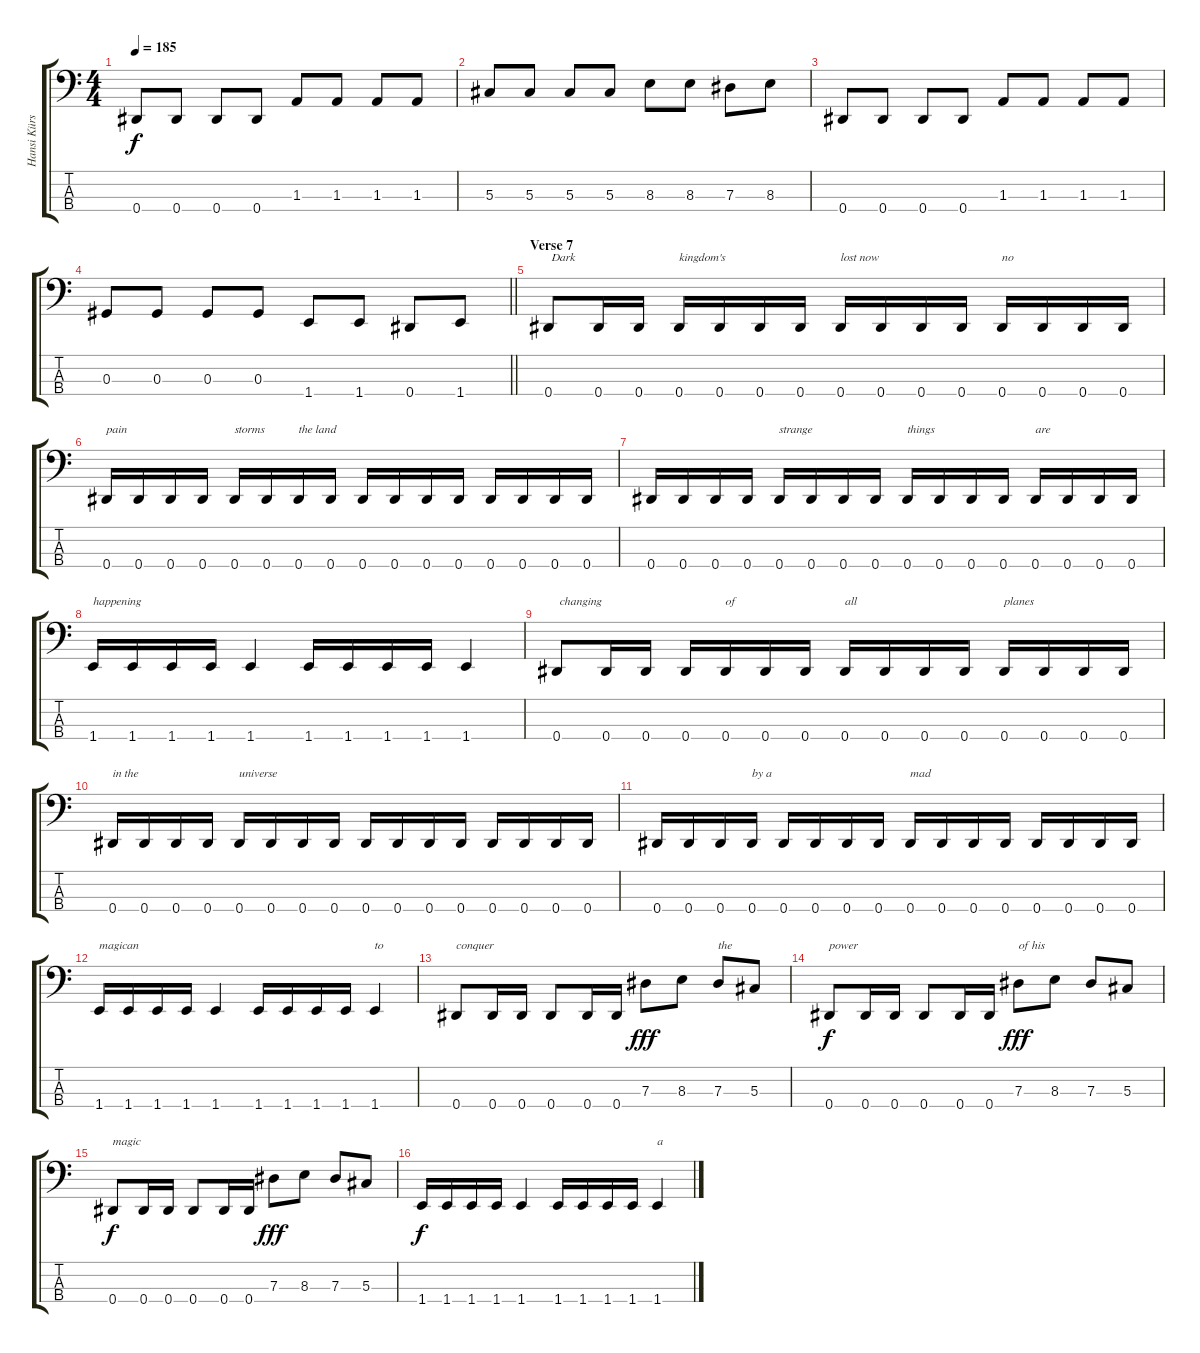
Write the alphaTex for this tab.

\track ("Hansi Kürsch" "Hansi Kürs") {instrument electricbasspick}
\staff {score tabs}
\tuning (Gb2 Db2 Ab1 Eb1) {hide}
\ts (4 4)
\tempo 185
\clef f4
\ks c
0.4.8{dy f} 0.4.8 0.4.8 0.4.8 1.3.8 1.3.8 1.3.8 1.3.8 |
5.3.8 5.3.8 5.3.8 5.3.8 8.3.8 8.3.8 7.3.8 8.3.8 |
0.4.8 0.4.8 0.4.8 0.4.8 1.3.8 1.3.8 1.3.8 1.3.8 |
\barLineRight lightlight
0.3.8 0.3.8 0.3.8 0.3.8 1.4.8 1.4.8 0.4.8 1.4.8 |
\section ("" "Verse 7")
0.4.8{txt " Dark "} 0.4.16 0.4.16 0.4.16{txt "kingdom's "} 0.4.16 0.4.16 0.4.16 0.4.16{txt "lost now"} 0.4.16 0.4.16 0.4.16 0.4.16{txt "no "} 0.4.16 0.4.16 0.4.16 |
0.4.16{txt "pain "} 0.4.16 0.4.16 0.4.16 0.4.16{txt "storms "} 0.4.16 0.4.16{txt "the land"} 0.4.16 0.4.16 0.4.16 0.4.16 0.4.16 0.4.16 0.4.16 0.4.16 0.4.16 |
0.4.16 0.4.16 0.4.16 0.4.16 0.4.16{txt "strange "} 0.4.16 0.4.16 0.4.16 0.4.16{txt "things "} 0.4.16 0.4.16 0.4.16 0.4.16{txt "are "} 0.4.16 0.4.16 0.4.16 |
1.4.16{txt "happening"} 1.4.16 1.4.16 1.4.16 1.4.4 1.4.16 1.4.16 1.4.16 1.4.16 1.4.4 |
0.4.8{txt " changing "} 0.4.16 0.4.16 0.4.16 0.4.16{txt "of "} 0.4.16 0.4.16 0.4.16{txt "all "} 0.4.16 0.4.16 0.4.16 0.4.16{txt "planes"} 0.4.16 0.4.16 0.4.16 |
0.4.16{txt "in the "} 0.4.16 0.4.16 0.4.16 0.4.16{txt "universe "} 0.4.16 0.4.16 0.4.16 0.4.16 0.4.16 0.4.16 0.4.16 0.4.16 0.4.16 0.4.16 0.4.16 |
0.4.16 0.4.16 0.4.16 0.4.16{txt "by a "} 0.4.16 0.4.16 0.4.16 0.4.16 0.4.16{txt "mad "} 0.4.16 0.4.16 0.4.16 0.4.16 0.4.16 0.4.16 0.4.16 |
1.4.16{txt "magican"} 1.4.16 1.4.16 1.4.16 1.4.4 1.4.16 1.4.16 1.4.16 1.4.16 1.4.4{txt "to "} |
0.4.8{txt "conquer "} 0.4.16 0.4.16 0.4.8 0.4.16 0.4.16 7.3.8{dy fff} 8.3.8 7.3.8{txt "the "} 5.3.8 |
0.4.8{txt "power " dy f} 0.4.16 0.4.16 0.4.8 0.4.16 0.4.16 7.3.8{txt "of his " dy fff} 8.3.8 7.3.8 5.3.8 |
0.4.8{txt "magic" dy f} 0.4.16 0.4.16 0.4.8 0.4.16 0.4.16 7.3.8{dy fff} 8.3.8 7.3.8 5.3.8 |
1.4.16{dy f} 1.4.16 1.4.16 1.4.16 1.4.4 1.4.16 1.4.16 1.4.16 1.4.16 1.4.4{txt "a "}
